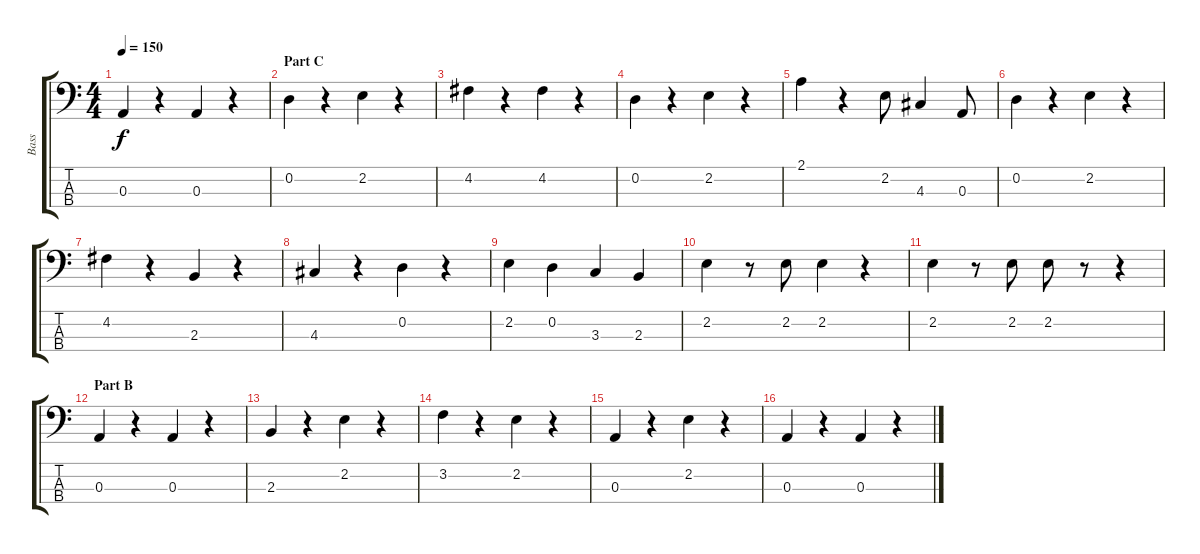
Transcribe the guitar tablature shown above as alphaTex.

\track ("Bass" "Bass") {instrument electricguitarmuted}
\staff {score tabs}
\tuning (G2 D2 A1 E1) {hide}
\ts (4 4)
\tempo 150
\clef f4
\ks c
0.3.4{dy f} r.4 0.3.4 r.4 |
\section ("" "Part C")
0.2.4 r.4 2.2.4 r.4 |
4.2.4 r.4 4.2.4 r.4 |
0.2.4 r.4 2.2.4 r.4 |
2.1.4 r.4 2.2.8 4.3.4 0.3.8 |
0.2.4 r.4 2.2.4 r.4 |
4.2.4 r.4 2.3.4 r.4 |
4.3.4 r.4 0.2.4 r.4 |
2.2.4 0.2.4 3.3.4 2.3.4 |
2.2.4 r.8 2.2.8 2.2.4 r.4 |
2.2.4 r.8 2.2.8 2.2.8 r.8 r.4 |
\section ("" "Part B")
0.3.4 r.4 0.3.4 r.4 |
2.3.4 r.4 2.2.4 r.4 |
3.2.4 r.4 2.2.4 r.4 |
0.3.4 r.4 2.2.4 r.4 |
0.3.4 r.4 0.3.4 r.4
